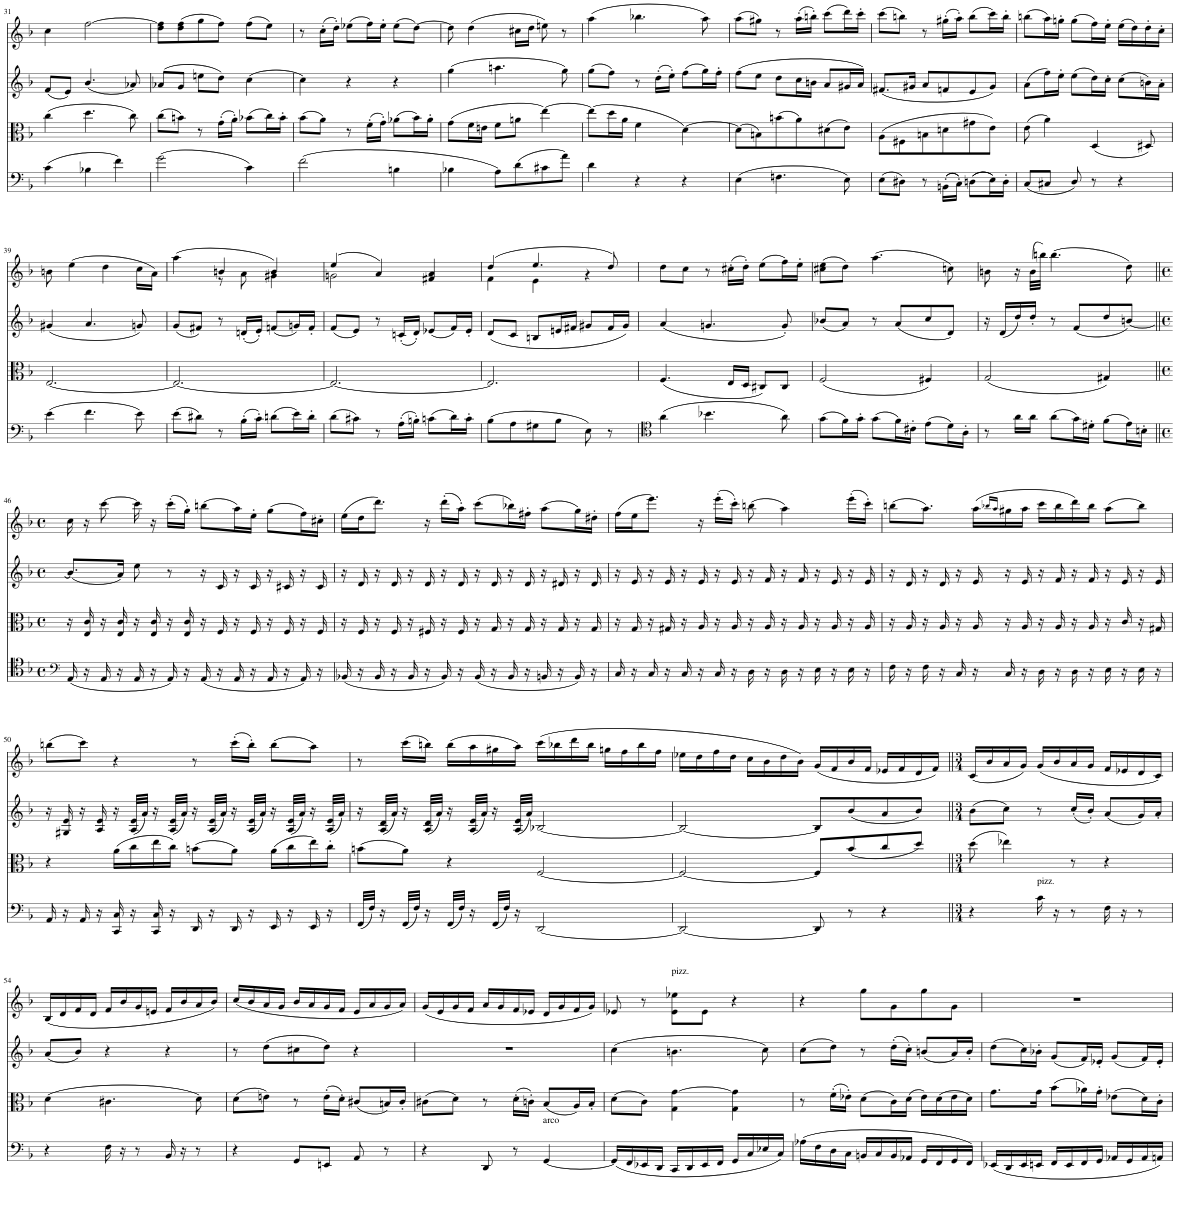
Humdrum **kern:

**kern	**kern	**kern	**kern
*part4	*part3	*part2	*part1
*staff4	*staff3	*staff2	*staff1
*I"Piano	*I"Piano	*I"Piano	*I"Piano
*I'Pno	*I'Pno	*I'Pno	*I'Pno
!!LO:PB:g=z
*clefF4	*clefC3	*clefG2	*clefG2
*k[b-]	*k[b-]	*k[b-]	*k[b-]
*M3/4	*M3/4	*M3/4	*M3/4
=31	=31	=31	=31
(4c\	(4cc\	(8f/L	4cc\
.	.	8e/J)	.
4B-X\	4.dd\	(4.b-/	[2ff\
4f\)	.	.	.
.	8cc\)	8a-X/)	.
=32	=32	=32	=32
(2g\	(8cc\L	(8a-X/L	8dd\ 8ff\]L
.	8bn\J)	8g/J	(8dd\ 8ff\
.	8r	8een\L	8gg\
.	(16g'\LL	8dd\J)	8ff\J)
.	16a'\JJ)	.	.
4c\)	(8b-X\L	(4cc\	(8ff\L
.	16cc\L)	.	8ee\J)
.	16b-'\JJ	.	.
=33	=33	=33	=33
(2f\	(8b-\L	4cc\)	8r
.	8a\J)	.	(16cc'\LL
.	.	.	16dd'\JJ)
.	8r	4r	(8ee-X\L
.	(16f'\LL	.	16ff\L)
.	16g'\JJ)	.	16ee-'\JJ
4Bn\	(8a-X\L	4r	(8ee-\L
.	16b-\L)	.	[8dd\J)
.	16a-'\JJ	.	.
=34	=34	=34	=34
4B-X\	(8g\L	(4gg\	8dd\]
.	16f\L	.	(4dd\
.	16en\JJ	.	.
8A\L)	8f\L	4.aan\	.
(8d\	8an\J	.	16cc#X\LL
.	.	.	16dd\JJ
8c#X\	[4ee\)	.	8een\)
8a\J)	.	8gg\)	8r
=35	=35	=35	=35
4d\	(8ee\L]	(8gg\L	(4aa\
.	16dd\L	8ff\J)	.
.	16a\JJ	.	.
4r	4f\	8r	4.bb-X\
.	.	(16dd'\LL	.
.	.	16ee'\JJ)	.
4r	[4d\)	(8ff\L	.
.	.	16gg\L)	8aa\)
.	.	16ff'\JJ	.
=36	=36	=36	=36
(4E\	(8d\L]	(8ff\L	(8aa\L
.	8Bn\)	8ee\J	8gg#X\J)
4.Fn\	(8bn\	8dd\L	8r
.	8a\)	16cc\L	(16aa'\LL
.	.	16bn\JJ	16bbn'\JJ)
.	(8d#X\	8a/L	(8ccc\L
8E\)	8e\J)	16g#X/L	16ddd\L)
.	.	16a/JJ)	16ccc'\JJ
=37	=37	=37	=37
(8E\L	(8A\L	(8.f#X/L	(8ccc\L
8D#X\J)	8F#X\	.	8bbn\J)
.	.	16g#X/Jk	.
8r	8Bn\	8a/L	8r
((16BBn'\LL	8dn\	8fn/	(16gg#X'\LL
16C'\JJ))	.	.	16aa'\JJ)
((8Dn\L	8g#X\	8e/	(8bb\L
16E\L))	8e\J)	8g#/J)	16ccc\L)
16D'\JJ	.	.	16bb'\JJ
=38	=38	=38	=38
(8C/L	(8e\	(8a\L	(8bbn\L
8C#X/J	4a\)	16ff\L)	16aa\L)
.	.	16ee'\JJ	16ggn'\JJ
8D/)	.	(8ee\L	(8gg\L
8r	(4D/	16dd\L)	16ff\L)
.	.	16cc'\JJ	16ee'\JJ
4r	.	(8cc\L	(16ee\LL
.	.	.	16dd\)
.	8D#X/)	16bn\L)	16dd'\
.	.	16a'\JJ	16cc'\JJ
!!LO:LB:g=z
=39	=39	=39	=39
(4e\	[2.E/	(4g#X/	8bn\
.	.	.	(4ee\
4.f\	.	4.a/	.
.	.	.	4dd\
8e\)	.	8gn/)	16cc\LL
.	.	.	16a\JJ)
=40	=40	=40	=40
*	*	*	*^
(8e\L	2.E/_	(8g/L	(4aa\	4ryy
8d#X\J)	.	8f#X/J)	.	.
8r	.	8r	4bn/	8r
(16B-'\LL	.	(16dn'/LL	.	8a\
16c'\JJ)	.	16e'/JJ)	.	.
(8dn\L	.	(8fn/L	4b/)	4g#X\
16e\L)	.	16gn/L)	.	.
16d'\JJ	.	16f'/JJ	.	.
=41	=41	=41	=41	=41
(8d\L	2.E/_	(8f/L	(4ee/	2gn\
8c#X\J)	.	8e/J)	.	.
8r	.	8r	4a/)	.
(16A'>\LL	.	(16cn'/LL	.	.
16Bn'>\JJ)	.	16d'/JJ)	.	.
(8cn\L	.	(8e-X/L	4f#X/ 4a/	4ryy
16d\L)	.	16f/L)	.	.
16c'>\JJ	.	16e-'/JJ	.	.
=42	=42	=42	=42	=42
(8B-\L	2.E/]	(8d/L	(4dd/	4f\
8A\	.	8c/J	.	.
8G#X\	.	8Bn/L	4.ee/	4e\
8B-\J	.	16en/L	.	.
.	.	16f#X/JJ	.	.
8E\)	.	8g#X/L	.	4r
8r	.	16f#/L	8dd/)	.
.	.	16g#/JJ)	.	.
*	*	*	*v	*v
=43	=43	=43	=43
*clefC4	*	*	*
(4a\	(4.F/	(4a/	8dd\L
.	.	.	8cc\J
4.b-X\	.	4.gn/	8r
.	16E/LL	.	(16cc#X'\LL
.	16D/JJ	.	16dd'\JJ)
.	8C#X/L)	.	(8ee\L
8a\)	8C#/J	8g'/)	16ff\L)
.	.	.	16ee'\JJ
=44	=44	=44	=44
(8g\L	(2F/	(8b-X/L	(8cc#X\ 8ee\L
16f\L)	.	8a/J)	8dd\J)
16g'\JJ	.	.	.
(8g\L	.	8r	(4.aa\
16f\L)	.	(8a/L	.
16c#X'\JJ	.	.	.
(8e\L	4F#X/)	8cc/	.
16d\L)	.	8d/J)	8ccn\)
16A'\JJ	.	.	.
=45	=45	=45	=45
8r	(2G/	16r	8bn\
.	.	(16d/LL	.
16a\LL	.	16dd/)	16r
16a\JJ	.	16dd'/JJ	(32b\LLL
.	.	.	32bbn\JJJ)
(8a\L	.	8r	(4.bb\
16g\L)	.	(8f/L	.
16d#X'\JJ	.	.	.
(8f\L	4G#X/)	8dd/	.
16e\L)	.	[8bn/J)	8dd\)
16Bn'\JJ	.	.	.
!!LO:LB:g=z
=46||	=46||	=46||	=46||
*clefF4	*	*	*
*M4/4	*M4/4	*M4/4	*M4/4
*met(c)	*met(c)	*met(c)	*met(c)
(16AA/	16r	(8.b/L]	16cc\
16r	16E/ 16c/	.	16r
16AA/	16r	.	[8ccc\
16r	16E/ 16c/	16a/Jk)	.
16AA/	16r	8ee\	16ccc\]
16r	16E/ 16c/	.	16r
16AA/)	16r	8r	(16ccc'\LL
16r	16E/ 16c/	.	16gg'\JJ)
(16AA/	16r	16r	(8bbn\L
16r	16F/	16c/	.
16AA/	16r	16r	16aa\L)
16r	16F/	16c/	16ee'\JJ
16AA/	16r	16r	(8gg\L
16r	16F/	16c#X/	.
16AA/)	16r	16r	16ff\L)
16r	16F/	16c#/	16cc#X'\JJ
=47	=47	=47	=47
(16BB-X/	16r	16r	(16ee\LL
16r	16F/	16d/	16dd\J
16BB-/	16r	16r	8.ddd\J)
16r	16F/	16d/	.
16BB-/	16r	16r	.
16r	16F#X/	16d/	16r
16BB-/)	16r	16r	(16ddd'\LL
16r	16F#/	16d/	16aa'\JJ)
(16BB-/	16r	16r	(8ccc\L
16r	16G/	16d/	.
16BB-/	16r	16r	16bb-X\L)
16r	16G/	16d/	16ff#X'\JJ
16BBn/	16r	16r	(8aa\L
16r	16G/	16d#X/	.
16BB/)	16r	16r	16gg\L)
16r	16G/	16d#/	16dd#X'\JJ
=48	=48	=48	=48
16C/	16r	16r	(16ff\LL
16r	16G/	16e/	16ee\J
16C/	16r	16r	8.eee\J)
16r	16G#X/	16e/	.
16C/	16r	16r	.
16r	16A/	16e/	16r
16C/	16r	16r	(16eee'\LL
16r	16A/	16e/	16ccc'\JJ)
16D\	16r	16r	(8bbn\
16r	16A/	16f/	.
16D\	16r	16r	4aa\)
16r	16A/	16f/	.
16E\	16r	16r	.
16r	16A/	16e/	.
16E\	16r	16r	(16eee'\LL
16r	16A/	16e/	16ccc'\JJ)
=49	=49	=49	=49
16F\	16r	16r	(8bbn\L
16r	16A/	16d/	.
16F\	16r	16r	8.aa\J)
16r	16A/	16d/	.
16C/	16r	16r	.
16r	16A/	16e/	(16aa\LL
.	.	.	16qbb-X/LL
.	.	.	16qaa/JJ
16C/	16r	16r	16gg#X\
16r	16A/	16e/	16aa\JJ
16D\	16r	16r	16ccc\LL
16r	16A/	16f/	16bb-\
16D\	16r	16r	16ddd\)
16r	16A/	16f/	16bb-\JJ
16E\	16r	16r	(8aa\L
16r	16c/	16e/	.
16E\	16r	16r	8bb-\J)
16r	16G#X/	16e/	.
!!LO:LB:g=z
=50	=50	=50	=50
16AA/	4r	16r	(8bbn\L
16r	.	16G#X/ 16e/	.
16AA/	.	16r	8ccc\J)
16r	.	16A/ 16e/	.
16CC/ 16C/	(16a\LL	16r	4r
16r	16cc\	(32A/ 32e/LLL	.
.	.	32a/JJJ)	.
16CC/ 16C/	16ee\	16r	.
16r	16cc\JJ)	(32A/ 32e/LLL	.
.	.	32a/JJJ)	.
16DD/	(8bn\L	16r	8r
16r	.	(32A/ 32e/LLL	.
.	.	32a/JJJ)	.
16DD/	8a\J)	16r	(16ccc'\LL
16r	.	(32A/ 32e/LLL	16bb'\JJ)
.	.	32a/JJJ)	.
16EE/	(16a\LL	16r	(8bb\L
16r	16cc\	(32A/ 32e/LLL	.
.	.	32a/JJJ)	.
16EE/	16ee\)	16r	8aa\J)
16r	16cc'\JJ	(32A/ 32e/LLL	.
.	.	32a/JJJ)	.
=51	=51	=51	=51
(32FF/LLL	(8bn\L	16r	8r
32F/JJJ)	.	.	.
16r	.	(32A/ 32d/LLL	.
.	.	32a/JJJ)	.
(32FF/LLL	8a\J)	16r	(16ccc\LL
32F/JJJ)	.	.	.
16r	.	(32A/ 32d/LLL	16bbn\JJ)
.	.	32a/JJJ)	.
(32FF/LLL	4r	16r	(16bb\LL
32F/JJJ)	.	.	.
16r	.	(32A/ 32e/LLL	16aa\
.	.	32a/JJJ)	.
(32FF/LLL	.	16r	16gg#X\
32F/JJJ)	.	.	.
16r	.	(32A/ 32e/LLL	16aa\JJ)
.	.	32a/JJJ)	.
[2DD/	[2F/	[2B-X/	(16ccc\LL
.	.	.	16bb-X\
.	.	.	16ddd\
.	.	.	16bb-\JJ
.	.	.	16ggn\LL
.	.	.	16ff\
.	.	.	16bb-\
.	.	.	16ff\JJ
=52	=52	=52	=52
2DD/_	2F/_	2B-/_	16ee-X\LL
.	.	.	16dd\
.	.	.	16ff\
.	.	.	16dd\JJ
.	.	.	16cc\LL
.	.	.	16b-\
.	.	.	16dd\
.	.	.	16b-\JJ)
8DD/]	8F/L]	8B-/L]	(16g/LL
.	.	.	16f/
8r	(8b-/	(8b-/	16b-/
.	.	.	16f/JJ
4r	8cc/	8a/	16e-X/LL
.	.	.	16f/
.	8dd/J)	8b-/J)	16d/
.	.	.	16f/JJ)
=53||	=53||	=53||	=53||
*M3/4	*M3/4	*M3/4	*M3/4
4r	(8dd\	(8b-\L	(16c/LL
.	.	.	16b-/
.	4ee-X\)	8cc\J)	16a/
.	.	.	16g/JJ)
!LO:TX:a:t=pizz.	!	!	!
16c\	.	8r	(16g/LL
16r	.	.	16b-/
8r	8r	(16cc'/LL	16a/
.	.	16b-'/JJ)	16g/JJ
16F\	4r	(8a/L	16f/LL
16r	.	.	16e-X/
8r	.	16g/L)	16d/
.	.	16a'/JJ	16c/JJ)
!!LO:LB:g=z
=54	=54	=54	=54
4r	(4d\	(8a/L	(16B-/LL
.	.	.	16d/
.	.	8b-/J)	16f/
.	.	.	16d/JJ
16F\	4.c#X\	4r	16f/LL
16r	.	.	16b-/
8r	.	.	16g/
.	.	.	16en/JJ
16BB-/	.	4r	16f/LL
16r	.	.	16b-/
8r	8d\)	.	16a/
.	.	.	16b-/JJ)
=55	=55	=55	=55
4r	(8d\L	8r	(16cc/LL
.	.	.	16b-/
.	8en\J)	(8dd\L	16a/
.	.	.	16g/JJ
8GG/L	8r	8cc#X\	16b-/LL
.	.	.	16a/
8EEn/J	(16e'\LL	8dd\J)	16g/
.	16d'\JJ)	.	16f/JJ
8AA/	(8c#X/L	4r	16e/LL
.	.	.	16a/
8r	16Bn/L)	.	16g/
.	16c#'/JJ	.	16a/JJ)
=56	=56	=56	=56
4r	(8c#X\L	2.r	(16g/LL
.	.	.	16e/
.	8d\J)	.	16g/
.	.	.	16f/JJ
8DD/	8r	.	16a/LL
.	.	.	16g/
8r	(16d'\LL	.	16f/
.	16cn'\JJ)	.	16e-X/JJ
!LO:TX:a:t=arco	!	!	!
[4GG/	(8B-/L	.	16d/LL
.	.	.	16g/
.	16A/L)	.	16f/
.	16B-'/JJ	.	16g/JJ)
=57	=57	=57	=57
(16GG/LL]	(8d\L	(4cc\	8e-X/
16FF/	.	.	.
16EE-X/	8c\J)	.	8r
16DD/JJ	.	.	.
!	!	!	!LO:TX:a:t=pizz.
16CC/LL	4G\ [4g\	4.bn\	8e-\ 8ee-X\L
16DD/	.	.	.
16EE-/	.	.	8e-\J
16FF/JJ	.	.	.
16GG/LL	4G\ 4g\]	.	4r
16C/	.	.	.
16E-X/	.	8cc\)	.
16C/JJ)	.	.	.
=58	=58	=58	=58
(16A-X\LL	8r	(8cc\L	4r
16F\	.	.	.
16D\	(16f'\LL	8dd\J)	.
16C\JJ	16e-X'\JJ)	.	.
16BBn/LL	(8d\L	8r	8gg\L
16C/	.	.	.
16BB/	16c\L)	(16dd'\LL	8g\
16AA-X/JJ	(16d\JJ	16cc'\JJ)	.
16GG/LL	16e-\LL)	(8bn/L	8gg\
16FF/	(16d\	.	.
16GG/	16e-\	16a/L)	8g\J
16FF/JJ)	16d\JJ)	16b'/JJ	.
=59	=59	=59	=59
(16EE-X/LL	8.g\L	(8dd\L	2.r
16DD/	.	.	.
16EE-/	.	16cc\L)	.
16EEn/JJ	16g\Jk	16b-X'\JJ	.
16FF/LL	(8b-\L	(8g/L	.
16EE/	.	.	.
16FF/	16a-X\L)	16f/L)	.
16GG/JJ	16g'\JJ	16e-X'/JJ	.
16AA-X/LL	(8e-X\L	(8g/L	.
16GG/	.	.	.
16AA-/	16d\L)	16f/L)	.
16AAn/JJ)	16c'\JJ	16e-'/JJ	.
=	=	=	=
*-	*-	*-	*-
